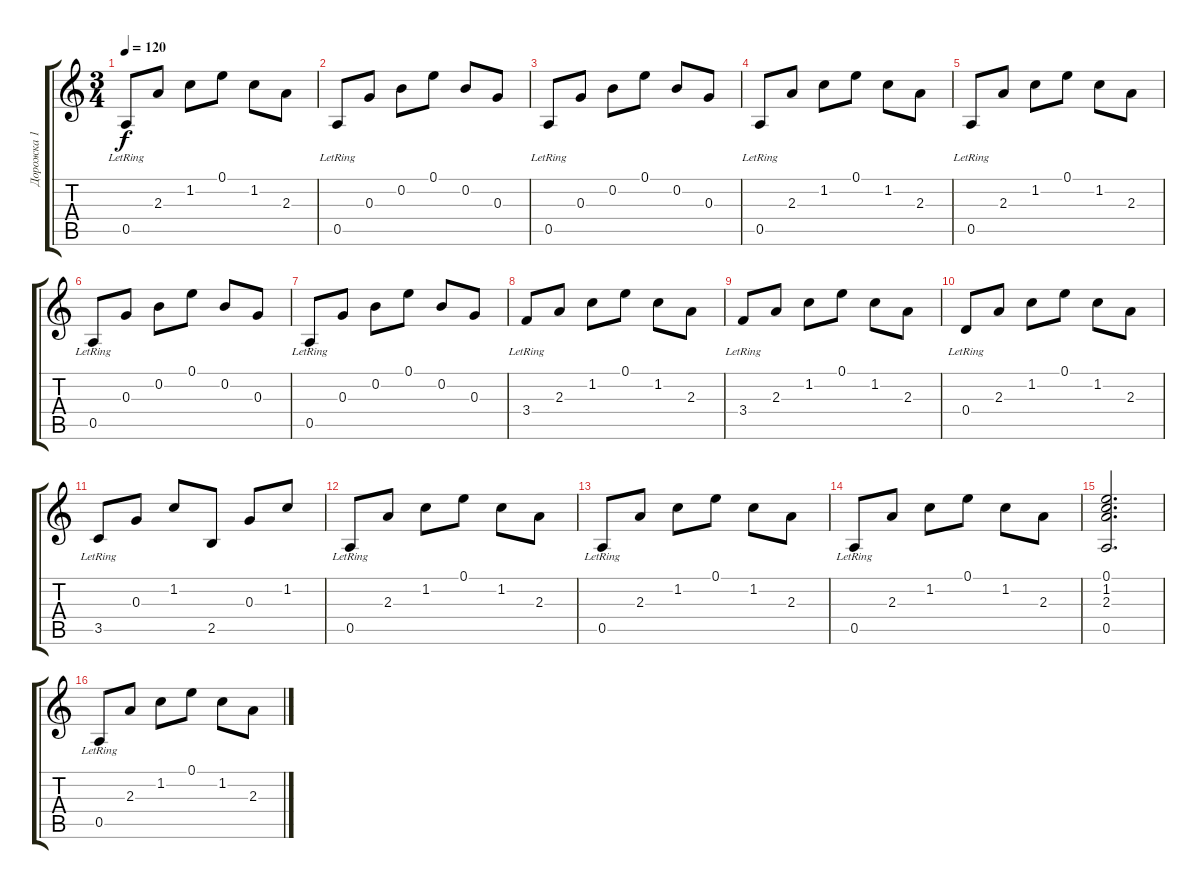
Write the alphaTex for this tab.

\track ("Дорожка 1" "Дорожка 1") {instrument acousticguitarsteel}
\staff {score tabs}
\tuning (E4 B3 G3 D3 A2 E2) {hide}
\ts (3 4)
\tempo 120
\clef g2
\ks c
0.5{lr}.8{dy f} 2.3.8 1.2.8 0.1.8 1.2.8 2.3.8 |
0.5{lr}.8 0.3.8 0.2.8 0.1.8 0.2.8 0.3.8 |
0.5{lr}.8 0.3.8 0.2.8 0.1.8 0.2.8 0.3.8 |
0.5{lr}.8 2.3.8 1.2.8 0.1.8 1.2.8 2.3.8 |
0.5{lr}.8 2.3.8 1.2.8 0.1.8 1.2.8 2.3.8 |
0.5{lr}.8 0.3.8 0.2.8 0.1.8 0.2.8 0.3.8 |
0.5{lr}.8 0.3.8 0.2.8 0.1.8 0.2.8 0.3.8 |
3.4{lr}.8 2.3.8 1.2.8 0.1.8 1.2.8 2.3.8 |
3.4{lr}.8 2.3.8 1.2.8 0.1.8 1.2.8 2.3.8 |
0.4{lr}.8 2.3.8 1.2.8 0.1.8 1.2.8 2.3.8 |
3.5{lr}.8 0.3.8 1.2.8 2.5.8 0.3.8 1.2.8 |
0.5{lr}.8 2.3.8 1.2.8 0.1.8 1.2.8 2.3.8 |
0.5{lr}.8 2.3.8 1.2.8 0.1.8 1.2.8 2.3.8 |
0.5{lr}.8 2.3.8 1.2.8 0.1.8 1.2.8 2.3.8 |
(0.1 1.2 2.3 0.5).2{d} |
0.5{lr}.8 2.3.8 1.2.8 0.1.8 1.2.8 2.3.8
